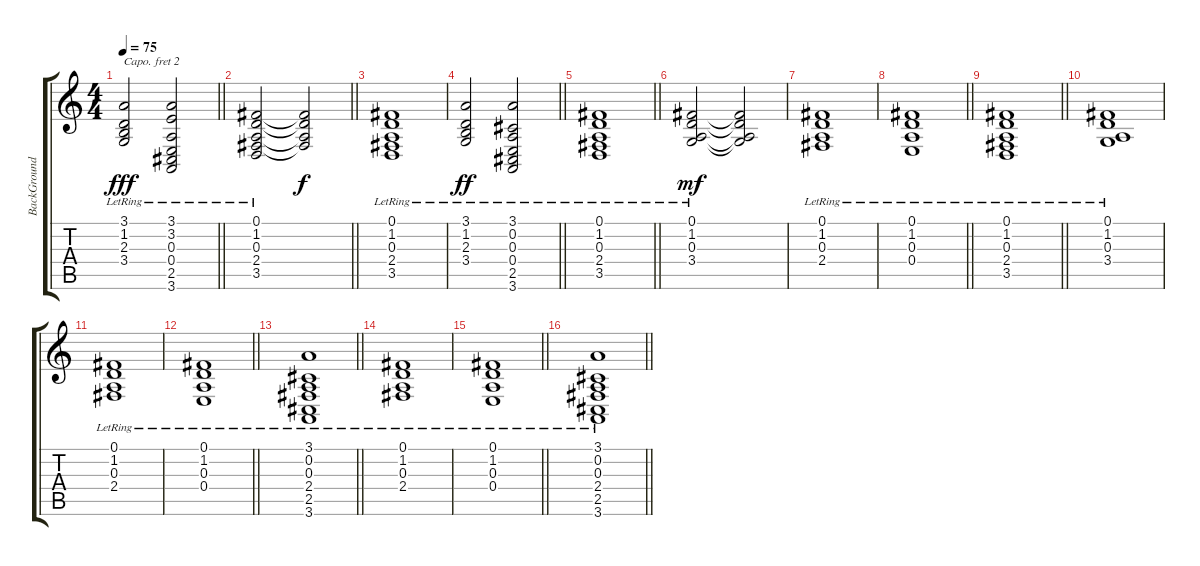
\track ("BackGround" "BackGround") {instrument stringensemble2}
\staff {score tabs}
\capo 2
\tuning (E4 B3 G3 D3 A2 E2) {hide}
\ts (4 4)
\tempo 75
\clef g2
\barLineRight lightlight
\ks c
(3.1{lr} 1.2{lr} 2.3{lr} 3.4{lr}).2{dy fff} (3.1{lr} 3.2{lr} 0.3{lr} 0.4{lr} 2.5{lr} 3.6{lr}).2 |
\barLineRight lightlight
(0.1{lr} 1.2{lr} 0.3{lr} 2.4{lr} 3.5{lr}).2 (0.1{t} 1.2{t} 0.3{t} 2.4{t}).2{dy f} |
(0.1{lr} 1.2{lr} 0.3{lr} 2.4{lr} 3.5{lr}).1 |
\barLineRight lightlight
(3.1{lr} 1.2{lr} 2.3{lr} 3.4{lr}).2{dy ff} (3.1{lr} 0.2{lr} 0.3{lr} 0.4{lr} 2.5{lr} 3.6{lr}).2 |
\barLineRight lightlight
(0.1{lr} 1.2{lr} 0.3{lr} 2.4{lr} 3.5{lr}).1 |
(0.1{lr} 1.2{lr} 0.3{lr} 3.4{lr}).2{dy mf} (0.1{t} 1.2{t} 0.3{t} 3.4{t}).2 |
(0.1{lr} 1.2{lr} 0.3{lr} 2.4{lr}).1 |
\barLineRight lightlight
(0.1{lr} 1.2{lr} 0.3{lr} 0.4{lr}).1 |
\barLineRight lightlight
(0.1{lr} 1.2{lr} 0.3{lr} 2.4{lr} 3.5{lr}).1 |
(0.1{lr} 1.2{lr} 0.3{lr} 3.4{lr}).1 |
(0.1{lr} 1.2{lr} 0.3{lr} 2.4{lr}).1 |
\barLineRight lightlight
(0.1{lr} 1.2{lr} 0.3{lr} 0.4{lr}).1 |
\barLineRight lightlight
(3.1{lr} 0.2{lr} 0.3{lr} 2.4{lr} 2.5{lr} 3.6{lr}).1 |
(0.1{lr} 1.2{lr} 0.3{lr} 2.4{lr}).1 |
\barLineRight lightlight
(0.1{lr} 1.2{lr} 0.3{lr} 0.4{lr}).1 |
\barLineRight lightlight
(3.1{lr} 0.2{lr} 0.3{lr} 2.4{lr} 2.5{lr} 3.6{lr}).1
